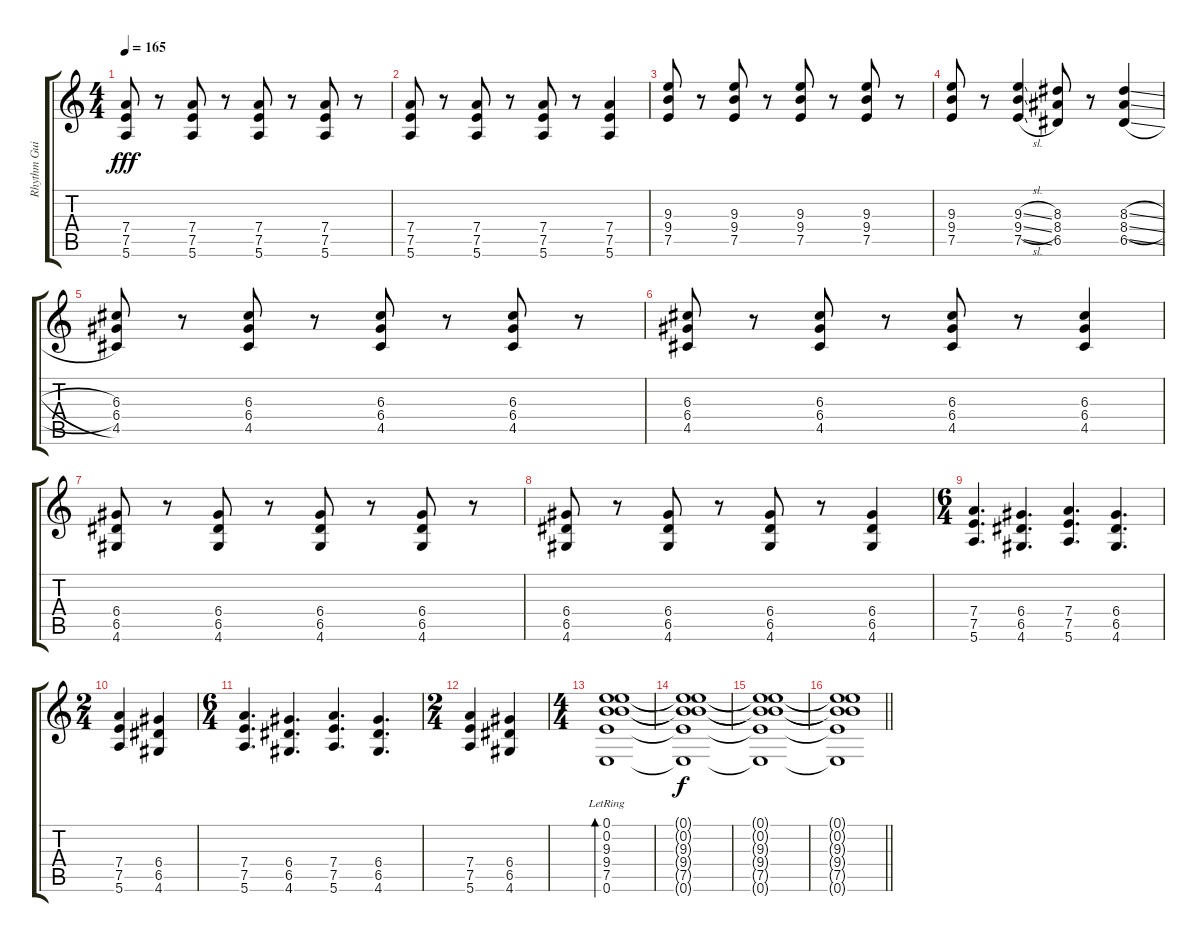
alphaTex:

\track ("Rhythm Guitar" "Rhythm Gui") {instrument overdrivenguitar}
\staff {score tabs}
\tuning (E4 B3 G3 D3 A2 E2) {hide}
\ts (4 4)
\tempo 165
\clef g2
\ks c
(7.4 7.5 5.6).8{dy fff} r.8 (7.4 7.5 5.6).8 r.8 (7.4 7.5 5.6).8 r.8 (7.4 7.5 5.6).8 r.8 |
(7.4 7.5 5.6).8 r.8 (7.4 7.5 5.6).8 r.8 (7.4 7.5 5.6).8 r.8 (7.4 7.5 5.6).4 |
(9.3 9.4 7.5).8 r.8 (9.3 9.4 7.5).8 r.8 (9.3 9.4 7.5).8 r.8 (9.3 9.4 7.5).8 r.8 |
(9.3 9.4 7.5).8 r.8 (9.3{sl} 9.4{sl} 7.5{sl}).4 (8.3 8.4 6.5).8 r.8 (8.3{sl} 8.4{sl} 6.5{sl}).4 |
(6.3 6.4 4.5).8 r.8 (6.3 6.4 4.5).8 r.8 (6.3 6.4 4.5).8 r.8 (6.3 6.4 4.5).8 r.8 |
(6.3 6.4 4.5).8 r.8 (6.3 6.4 4.5).8 r.8 (6.3 6.4 4.5).8 r.8 (6.3 6.4 4.5).4 |
(6.4 6.5 4.6).8 r.8 (6.4 6.5 4.6).8 r.8 (6.4 6.5 4.6).8 r.8 (6.4 6.5 4.6).8 r.8 |
(6.4 6.5 4.6).8 r.8 (6.4 6.5 4.6).8 r.8 (6.4 6.5 4.6).8 r.8 (6.4 6.5 4.6).4 |
\ts (6 4)
(7.4 7.5 5.6).4{d} (6.4 6.5 4.6).4{d} (7.4 7.5 5.6).4{d} (6.4 6.5 4.6).4{d} |
\ts (2 4)
(7.4 7.5 5.6).4 (6.4 6.5 4.6).4 |
\ts (6 4)
(7.4 7.5 5.6).4{d} (6.4 6.5 4.6).4{d} (7.4 7.5 5.6).4{d} (6.4 6.5 4.6).4{d} |
\ts (2 4)
(7.4 7.5 5.6).4 (6.4 6.5 4.6).4 |
\ts (4 4)
(0.1{lr} 0.2{lr} 9.3{lr} 9.4{lr} 7.5{lr} 0.6{lr}).1{bd 60} |
(0.1{t} 0.2{t} 9.3{t} 9.4{t} 7.5{t} 0.6{t}).1{dy f} |
(0.1{t} 0.2{t} 9.3{t} 9.4{t} 7.5{t} 0.6{t}).1 |
\barLineRight lightlight
(0.1{t} 0.2{t} 9.3{t} 9.4{t} 7.5{t} 0.6{t}).1
